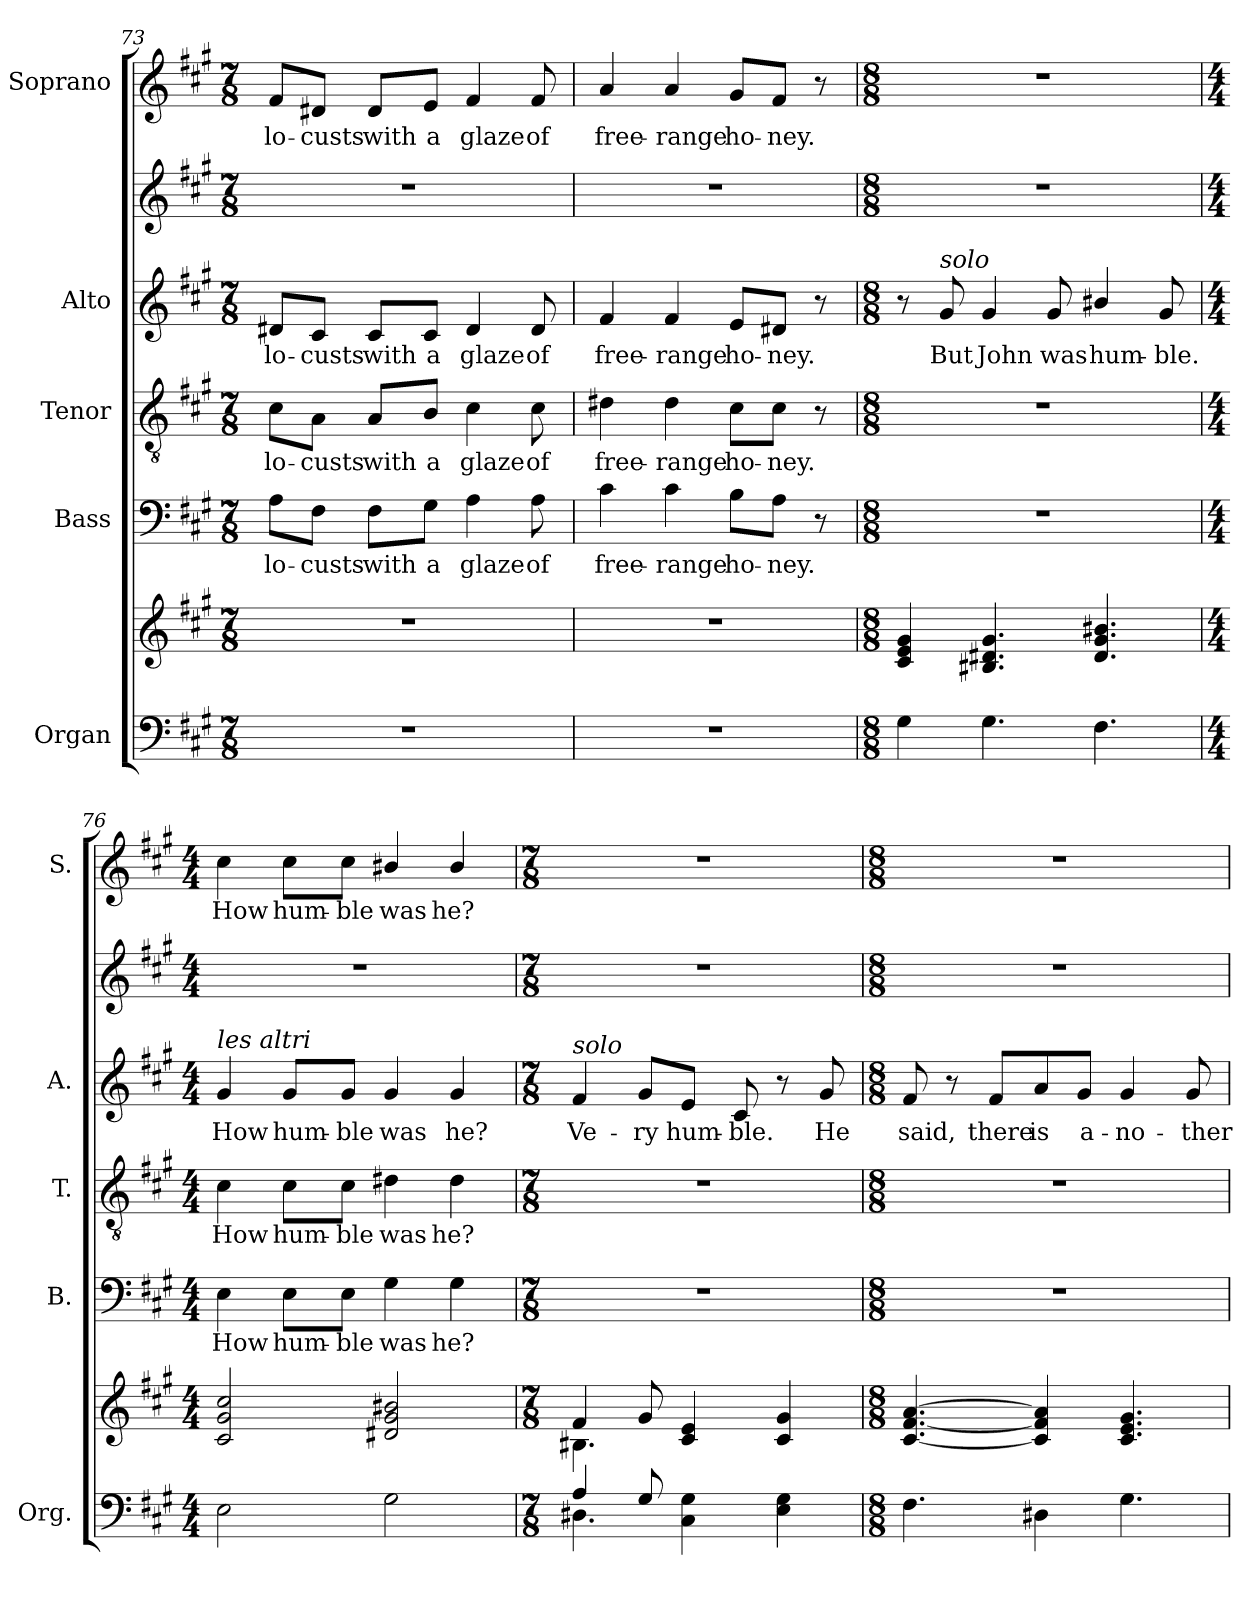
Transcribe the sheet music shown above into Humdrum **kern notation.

**kern	**kern	**kern	**text	**kern	**text	**kern	**text	**kern	**kern	**text
*part5	*part5	*part4	*part4	*part3	*part3	*part2	*part2	*part2	*part1	*part1
*staff7	*staff6	*staff5	*staff5	*staff4	*staff4	*staff3	*staff3	*staff2	*staff1	*staff1
*I"Organ	*	*I"Bass	*	*I"Tenor	*	*I"Alto	*	*	*I"Soprano	*
*I'Org.	*	*I'B.	*	*I'T.	*	*I'A.	*	*	*I'S.	*
*clefF4	*clefG2	*clefF4	*	*clefGv2	*	*clefG2	*	*clefG2	*clefG2	*
*	*	*	*	*ITrd7c12	*	*	*	*	*	*
*k[f#c#g#]	*k[f#c#g#]	*k[f#c#g#]	*	*k[f#c#g#]	*	*k[f#c#g#]	*	*k[f#c#g#]	*k[f#c#g#]	*
*A:	*A:	*A:	*	*A:	*	*A:	*	*A:	*A:	*
*M7/8	*M7/8	*M7/8	*	*M7/8	*	*M7/8	*	*M7/8	*M7/8	*
=73	=73	=73	=73	=73	=73	=73	=73	=73	=73	=73
!LO:N:vis=1	!LO:N:vis=1	!	!	!	!	!	!	!	!	!
!	!	!	!LO:LY:b:color=#000000	!	!	!	!	!	!	!
!	!	!	!	!	!LO:LY:b:color=#000000	!	!	!	!	!
!	!	!	!	!	!	!	!LO:LY:b:color=#000000	!LO:N:vis=1	!	!
!	!	!	!	!	!	!	!	!	!	!LO:LY:b:color=#000000
2..r	2..r	8Ai\L	lo-	8C#i\L	lo-	8d#Xi/L	lo-	2..r	8f#i/L	lo-
!	!	!	!LO:LY:b:color=#000000	!	!	!	!	!	!	!
!	!	!	!	!	!LO:LY:b:color=#000000	!	!	!	!	!
!	!	!	!	!	!	!	!LO:LY:b:color=#000000	!	!	!
!	!	!	!	!	!	!	!	!	!	!LO:LY:b:color=#000000
.	.	8F#i\J	-custs	8AAi\J	-custs	8c#i/J	-custs	.	8d#Xi/J	-custs
!	!	!	!LO:LY:b:color=#000000	!	!	!	!	!	!	!
!	!	!	!	!	!LO:LY:b:color=#000000	!	!	!	!	!
!	!	!	!	!	!	!	!LO:LY:b:color=#000000	!	!	!
!	!	!	!	!	!	!	!	!	!	!LO:LY:b:color=#000000
.	.	8F#i\L	with	8AAi/L	with	8c#i/L	with	.	8d#i/L	with
!	!	!	!LO:LY:b:color=#000000	!	!	!	!	!	!	!
!	!	!	!	!	!LO:LY:b:color=#000000	!	!	!	!	!
!	!	!	!	!	!	!	!LO:LY:b:color=#000000	!	!	!
!	!	!	!	!	!	!	!	!	!	!LO:LY:b:color=#000000
.	.	8G#i\J	a	8BBi/J	a	8c#i/J	a	.	8ei/J	a
!	!	!	!LO:LY:b:color=#000000	!	!	!	!	!	!	!
!	!	!	!	!	!LO:LY:b:color=#000000	!	!	!	!	!
!	!	!	!	!	!	!	!LO:LY:b:color=#000000	!	!	!
!	!	!	!	!	!	!	!	!	!	!LO:LY:b:color=#000000
.	.	4Ai\	glaze	4C#i\	glaze	4d#i/	glaze	.	4f#i/	glaze
!	!	!	!LO:LY:b:color=#000000	!	!	!	!	!	!	!
!	!	!	!	!	!LO:LY:b:color=#000000	!	!	!	!	!
!	!	!	!	!	!	!	!LO:LY:b:color=#000000	!	!	!
!	!	!	!	!	!	!	!	!	!	!LO:LY:b:color=#000000
.	.	8Ai\	of	8C#i\	of	8d#i/	of	.	8f#i/	of
=74	=74	=74	=74	=74	=74	=74	=74	=74	=74	=74
!LO:N:vis=1	!LO:N:vis=1	!	!	!	!	!	!	!	!	!
!	!	!	!LO:LY:b:color=#000000	!	!	!	!	!	!	!
!	!	!	!	!	!LO:LY:b:color=#000000	!	!	!	!	!
!	!	!	!	!	!	!	!LO:LY:b:color=#000000	!LO:N:vis=1	!	!
!	!	!	!	!	!	!	!	!	!	!LO:LY:b:color=#000000
2..r	2..r	4c#i\	free-	4D#Xi\	free-	4f#i/	free-	2..r	4ai/	free-
!	!	!	!LO:LY:b:color=#000000	!	!	!	!	!	!	!
!	!	!	!	!	!LO:LY:b:color=#000000	!	!	!	!	!
!	!	!	!	!	!	!	!LO:LY:b:color=#000000	!	!	!
!	!	!	!	!	!	!	!	!	!	!LO:LY:b:color=#000000
.	.	4c#i\	-range	4D#i\	-range	4f#i/	-range	.	4ai/	-range
!	!	!	!LO:LY:b:color=#000000	!	!	!	!	!	!	!
!	!	!	!	!	!LO:LY:b:color=#000000	!	!	!	!	!
!	!	!	!	!	!	!	!LO:LY:b:color=#000000	!	!	!
!	!	!	!	!	!	!	!	!	!	!LO:LY:b:color=#000000
.	.	8Bi\L	ho-	8C#i\L	ho-	8ei/L	ho-	.	8g#i/L	ho-
!	!	!	!LO:LY:b:color=#000000	!	!	!	!	!	!	!
!	!	!	!	!	!LO:LY:b:color=#000000	!	!	!	!	!
!	!	!	!	!	!	!	!LO:LY:b:color=#000000	!	!	!
!	!	!	!	!	!	!	!	!	!	!LO:LY:b:color=#000000
.	.	8Ai\J	-ney.	8C#i\J	-ney.	8d#Xi/J	-ney.	.	8f#i/J	-ney.
.	.	8r	.	8r	.	8r	.	.	8r	.
!!LO:PB:g=z
=75	=75	=75	=75	=75	=75	=75	=75	=75	=75	=75
*M8/8	*M8/8	*M8/8	*	*M8/8	*	*M8/8	*	*M8/8	*M8/8	*
4G#i\	4c#i/ 4ei 4g#i	1r	.	1r	.	8r	.	1r	1r	.
!	!	!	!	!	!	!LO:TX:a:i:t=solo	!	!	!	!
!	!	!	!	!	!	!	!LO:LY:b:color=#000000	!	!	!
.	.	.	.	.	.	8g#i/	But	.	.	.
!	!	!	!	!	!	!	!LO:LY:b:color=#000000	!	!	!
4.G#i\	4.B#Xi/ 4.d#Xi 4.g#i	.	.	.	.	4g#i/	John	.	.	.
!	!	!	!	!	!	!	!LO:LY:b:color=#000000	!	!	!
.	.	.	.	.	.	8g#i/	was	.	.	.
!	!	!	!	!	!	!	!LO:LY:b:color=#000000	!	!	!
4.F#i\	4.d#i/ 4.g#i 4.b#Xi	.	.	.	.	4b#Xi/	hum-	.	.	.
!	!	!	!	!	!	!	!LO:LY:b:color=#000000	!	!	!
.	.	.	.	.	.	8g#i/	-ble.	.	.	.
=76	=76	=76	=76	=76	=76	=76	=76	=76	=76	=76
*M4/4	*M4/4	*M4/4	*	*M4/4	*	*M4/4	*	*M4/4	*M4/4	*
!	!	!	!LO:LY:b:color=#000000	!	!	!	!	!	!	!
!	!	!	!	!	!LO:LY:b:color=#000000	!	!	!	!	!
!	!	!	!	!	!	!	!LO:LY:b:color=#000000	!	!	!
!	!	!	!	!	!	!LO:TX:a:i:t=les altri	!	!	!	!
!	!	!	!	!	!	!	!	!	!	!LO:LY:b:color=#000000
2Ei\	2c#i/ 2g#i 2cc#i	4Ei\	How	4C#i\	How	4g#i/	How	1r	4cc#i\	How
!	!	!	!LO:LY:b:color=#000000	!	!	!	!	!	!	!
!	!	!	!	!	!LO:LY:b:color=#000000	!	!	!	!	!
!	!	!	!	!	!	!	!LO:LY:b:color=#000000	!	!	!
!	!	!	!	!	!	!	!	!	!	!LO:LY:b:color=#000000
.	.	8Ei\L	hum-	8C#i\L	hum-	8g#i/L	hum-	.	8cc#i\L	hum-
!	!	!	!LO:LY:b:color=#000000	!	!	!	!	!	!	!
!	!	!	!	!	!LO:LY:b:color=#000000	!	!	!	!	!
!	!	!	!	!	!	!	!LO:LY:b:color=#000000	!	!	!
!	!	!	!	!	!	!	!	!	!	!LO:LY:b:color=#000000
.	.	8Ei\J	-ble	8C#i\J	-ble	8g#i/J	-ble	.	8cc#i\J	-ble
!	!	!	!LO:LY:b:color=#000000	!	!	!	!	!	!	!
!	!	!	!	!	!LO:LY:b:color=#000000	!	!	!	!	!
!	!	!	!	!	!	!	!LO:LY:b:color=#000000	!	!	!
!	!	!	!	!	!	!	!	!	!	!LO:LY:b:color=#000000
2G#i\	2d#Xi/ 2g#i 2b#Xi	4G#i\	was	4D#Xi\	was	4g#i/	was	.	4b#Xi/	was
!	!	!	!LO:LY:b:color=#000000	!	!	!	!	!	!	!
!	!	!	!	!	!LO:LY:b:color=#000000	!	!	!	!	!
!	!	!	!	!	!	!	!LO:LY:b:color=#000000	!	!	!
!	!	!	!	!	!	!	!	!	!	!LO:LY:b:color=#000000
.	.	4G#i\	he?	4D#i\	he?	4g#i/	he?	.	4b#i/	he?
=77	=77	=77	=77	=77	=77	=77	=77	=77	=77	=77
*M7/8	*M7/8	*M7/8	*	*M7/8	*	*M7/8	*	*M7/8	*M7/8	*
*^	*^	*	*	*	*	*	*	*	*	*
!	!	!	!	!LO:N:vis=1	!	!LO:N:vis=1	!	!	!	!	!	!
!	!	!	!	!	!	!	!	!LO:TX:a:i:t=solo	!	!	!	!
!	!	!	!	!	!	!	!	!	!LO:LY:b:color=#000000	!LO:N:vis=1	!LO:N:vis=1	!
4Ai/	4.D#Xi\	4f#i/	4.B#Xi\	2..r	.	2..r	.	4f#i/	Ve-	2..r	2..r	.
!	!	!	!	!	!	!	!	!	!LO:LY:b:color=#000000	!	!	!
8G#i/	.	8g#i/	.	.	.	.	.	8g#i/L	-ry	.	.	.
!	!	!	!	!	!	!	!	!	!LO:LY:b:color=#000000	!	!	!
4C#i\ 4G#i	2ryy	4c#i/ 4ei	2ryy	.	.	.	.	8ei/J	hum-	.	.	.
!	!	!	!	!	!	!	!	!	!LO:LY:b:color=#000000	!	!	!
.	.	.	.	.	.	.	.	8c#i/	-ble.	.	.	.
4Ei\ 4G#i	.	4c#i/ 4g#i	.	.	.	.	.	8r	.	.	.	.
!	!	!	!	!	!	!	!	!	!LO:LY:b:color=#000000	!	!	!
.	.	.	.	.	.	.	.	8g#i/	He	.	.	.
*v	*v	*	*	*	*	*	*	*	*	*	*	*
*	*v	*v	*	*	*	*	*	*	*	*	*
!!LO:LB:g=z
=78	=78	=78	=78	=78	=78	=78	=78	=78	=78	=78
*M8/8	*M8/8	*M8/8	*	*M8/8	*	*M8/8	*	*M8/8	*M8/8	*
!	!	!	!	!	!	!	!LO:LY:b:color=#000000	!	!	!
4.F#i\	[4.c#i/ [4.f#i [4.ai	1r	.	1r	.	8f#i/	said,	1r	1r	.
.	.	.	.	.	.	8r	.	.	.	.
!	!	!	!	!	!	!	!LO:LY:b:color=#000000	!	!	!
.	.	.	.	.	.	8f#i/L	there	.	.	.
!	!	!	!	!	!	!	!LO:LY:b:color=#000000	!	!	!
4D#Xi\	4c#i/] 4f#i] 4ai]	.	.	.	.	8ai/	is	.	.	.
!	!	!	!	!	!	!	!LO:LY:b:color=#000000	!	!	!
.	.	.	.	.	.	8g#i/J	a-	.	.	.
!	!	!	!	!	!	!	!LO:LY:b:color=#000000	!	!	!
4.G#i\	4.c#i/ 4.ei 4.g#i	.	.	.	.	4g#i/	-no-	.	.	.
!	!	!	!	!	!	!	!LO:LY:b:color=#000000	!	!	!
.	.	.	.	.	.	8g#i/	-ther	.	.	.
=	=	=	=	=	=	=	=	=	=	=
*-	*-	*-	*-	*-	*-	*-	*-	*-	*-	*-
